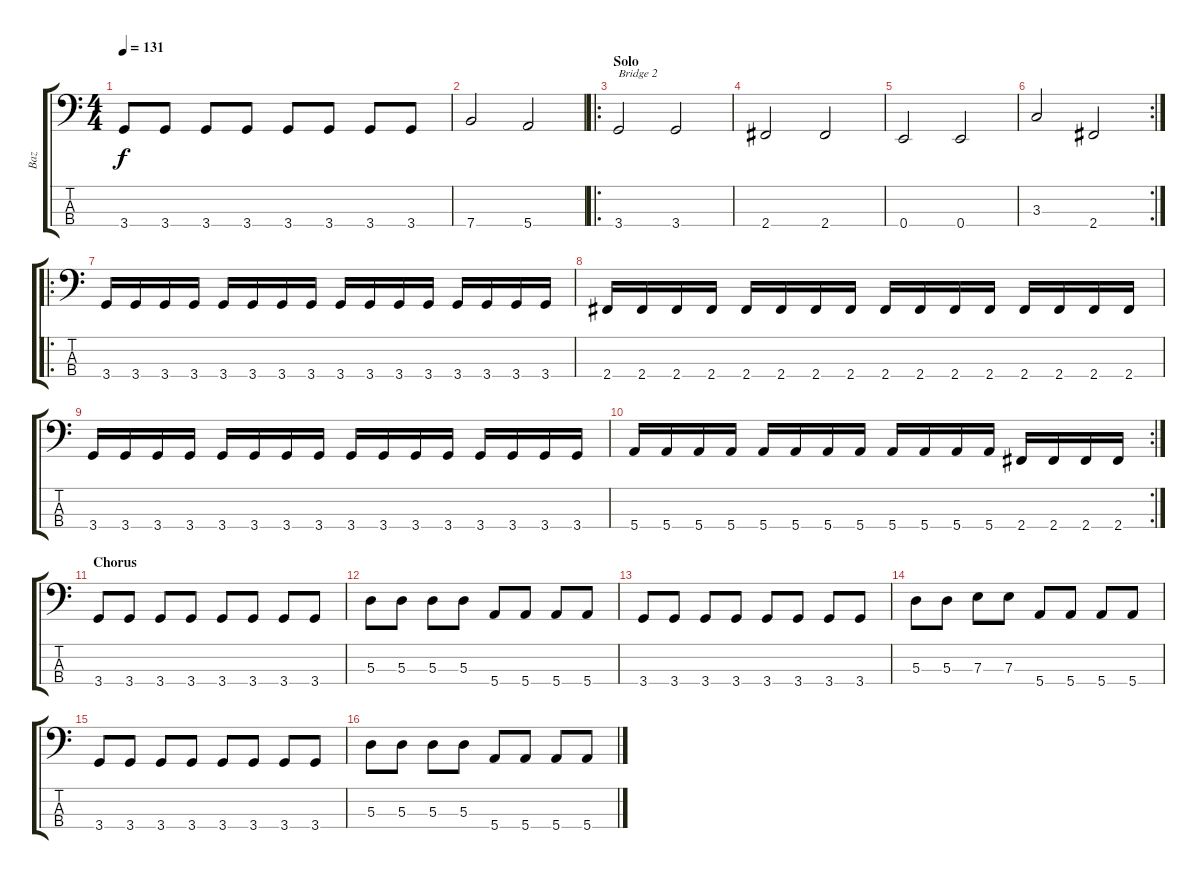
\track ("Baz" "Baz") {instrument electricbassfinger}
\staff {score tabs}
\tuning (G2 D2 A1 E1) {hide}
\ts (4 4)
\tempo 131
\clef f4
\ks c
3.4.8{dy f} 3.4.8 3.4.8 3.4.8 3.4.8 3.4.8 3.4.8 3.4.8 |
7.4.2 5.4.2 |
\ro
\section ("" "Solo")
3.4.2{txt "Bridge 2"} 3.4.2 |
2.4.2 2.4.2 |
0.4.2 0.4.2 |
\rc 2
3.3.2 2.4.2 |
\ro
3.4.16 3.4.16 3.4.16 3.4.16 3.4.16 3.4.16 3.4.16 3.4.16 3.4.16 3.4.16 3.4.16 3.4.16 3.4.16 3.4.16 3.4.16 3.4.16 |
2.4.16 2.4.16 2.4.16 2.4.16 2.4.16 2.4.16 2.4.16 2.4.16 2.4.16 2.4.16 2.4.16 2.4.16 2.4.16 2.4.16 2.4.16 2.4.16 |
3.4.16 3.4.16 3.4.16 3.4.16 3.4.16 3.4.16 3.4.16 3.4.16 3.4.16 3.4.16 3.4.16 3.4.16 3.4.16 3.4.16 3.4.16 3.4.16 |
\rc 2
5.4.16 5.4.16 5.4.16 5.4.16 5.4.16 5.4.16 5.4.16 5.4.16 5.4.16 5.4.16 5.4.16 5.4.16 2.4.16 2.4.16 2.4.16 2.4.16 |
\section ("" "Chorus")
3.4.8 3.4.8 3.4.8 3.4.8 3.4.8 3.4.8 3.4.8 3.4.8 |
5.3.8 5.3.8 5.3.8 5.3.8 5.4.8 5.4.8 5.4.8 5.4.8 |
3.4.8 3.4.8 3.4.8 3.4.8 3.4.8 3.4.8 3.4.8 3.4.8 |
5.3.8 5.3.8 7.3.8 7.3.8 5.4.8 5.4.8 5.4.8 5.4.8 |
3.4.8 3.4.8 3.4.8 3.4.8 3.4.8 3.4.8 3.4.8 3.4.8 |
5.3.8 5.3.8 5.3.8 5.3.8 5.4.8 5.4.8 5.4.8 5.4.8
